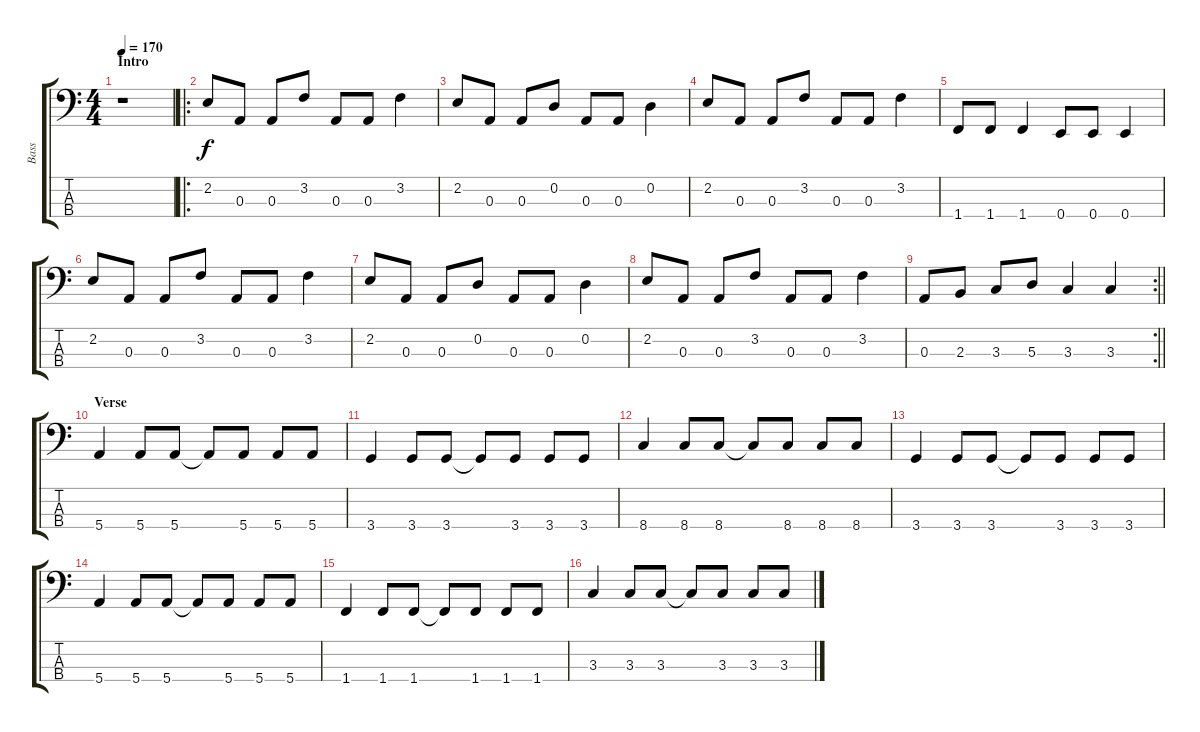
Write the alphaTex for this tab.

\track ("Bass" "Bass") {instrument electricbasspick}
\staff {score tabs}
\tuning (G2 D2 A1 E1) {hide}
\ts (4 4)
\section ("" "Intro")
\tempo 170
\clef f4
\ks c
r.1{dy f instrument electricbasspick} |
\ro
2.2.8 0.3.8 0.3.8 3.2.8 0.3.8 0.3.8 3.2.4 |
2.2.8 0.3.8 0.3.8 0.2.8 0.3.8 0.3.8 0.2.4 |
2.2.8 0.3.8 0.3.8 3.2.8 0.3.8 0.3.8 3.2.4 |
1.4.8 1.4.8 1.4.4 0.4.8 0.4.8 0.4.4 |
2.2.8 0.3.8 0.3.8 3.2.8 0.3.8 0.3.8 3.2.4 |
2.2.8 0.3.8 0.3.8 0.2.8 0.3.8 0.3.8 0.2.4 |
2.2.8 0.3.8 0.3.8 3.2.8 0.3.8 0.3.8 3.2.4 |
\rc 2
\barLineRight lightlight
0.3.8 2.3.8 3.3.8 5.3.8 3.3.4 3.3.4 |
\section ("" "Verse")
5.4.4 5.4.8 5.4.8 5.4{t}.8 5.4.8 5.4.8 5.4.8 |
3.4.4 3.4.8 3.4.8 3.4{t}.8 3.4.8 3.4.8 3.4.8 |
8.4.4 8.4.8 8.4.8 8.4{t}.8 8.4.8 8.4.8 8.4.8 |
3.4.4 3.4.8 3.4.8 3.4{t}.8 3.4.8 3.4.8 3.4.8 |
5.4.4 5.4.8 5.4.8 5.4{t}.8 5.4.8 5.4.8 5.4.8 |
1.4.4 1.4.8 1.4.8 1.4{t}.8 1.4.8 1.4.8 1.4.8 |
3.3.4 3.3.8 3.3.8 3.3{t}.8 3.3.8 3.3.8 3.3.8
